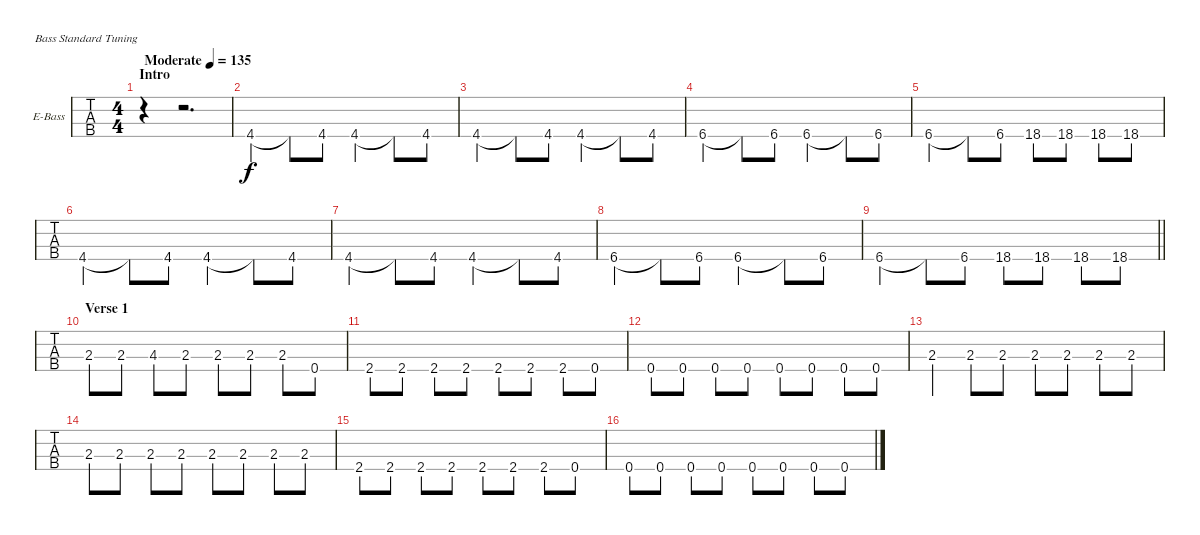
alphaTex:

\bracketExtendMode groupsimilarinstruments
\firstSystemTrackNameOrientation horizontal
\otherSystemsTrackNameOrientation horizontal
\track ("Bass" "E-Bass") {multiBarRest instrument electricbassfinger}
\staff {tabs}
\tuning (G2 D2 A1 E1)
\ts (4 4)
\beaming (8 2 2 2 2)
\section ("" "Intro")
\tempo (135 "Moderate")
\clef f4
\ks bb
r.4{dy f instrument electricbassfinger} r.2{d} |
4.4.4 4.4{t}.8 4.4.8 4.4.4 4.4{t}.8 4.4.8 |
4.4.4 4.4{t}.8 4.4.8 4.4.4 4.4{t}.8 4.4.8 |
6.4.4 6.4{t}.8 6.4.8 6.4.4 6.4{t}.8 6.4.8 |
6.4.4 6.4{t}.8 6.4.8 18.4.8 18.4.8 18.4.8 18.4.8 |
4.4.4 4.4{t}.8 4.4.8 4.4.4 4.4{t}.8 4.4.8 |
4.4.4 4.4{t}.8 4.4.8 4.4.4 4.4{t}.8 4.4.8 |
6.4.4 6.4{t}.8 6.4.8 6.4.4 6.4{t}.8 6.4.8 |
\barLineRight lightlight
6.4.4 6.4{t}.8 6.4.8 18.4.8 18.4.8 18.4.8 18.4.8 |
\section ("" "Verse 1")
\ks b
2.3.8 2.3.8 4.3.8 2.3.8 2.3.8 2.3.8 2.3.8 0.4.8 |
2.4.8 2.4.8 2.4.8 2.4.8 2.4.8 2.4.8 2.4.8 0.4.8 |
0.4.8 0.4.8 0.4.8 0.4.8 0.4.8 0.4.8 0.4.8 0.4.8 |
2.3.4 2.3.8 2.3.8 2.3.8 2.3.8 2.3.8 2.3.8 |
2.3.8 2.3.8 2.3.8 2.3.8 2.3.8 2.3.8 2.3.8 2.3.8 |
2.4.8 2.4.8 2.4.8 2.4.8 2.4.8 2.4.8 2.4.8 0.4.8 |
0.4.8 0.4.8 0.4.8 0.4.8 0.4.8 0.4.8 0.4.8 0.4.8
